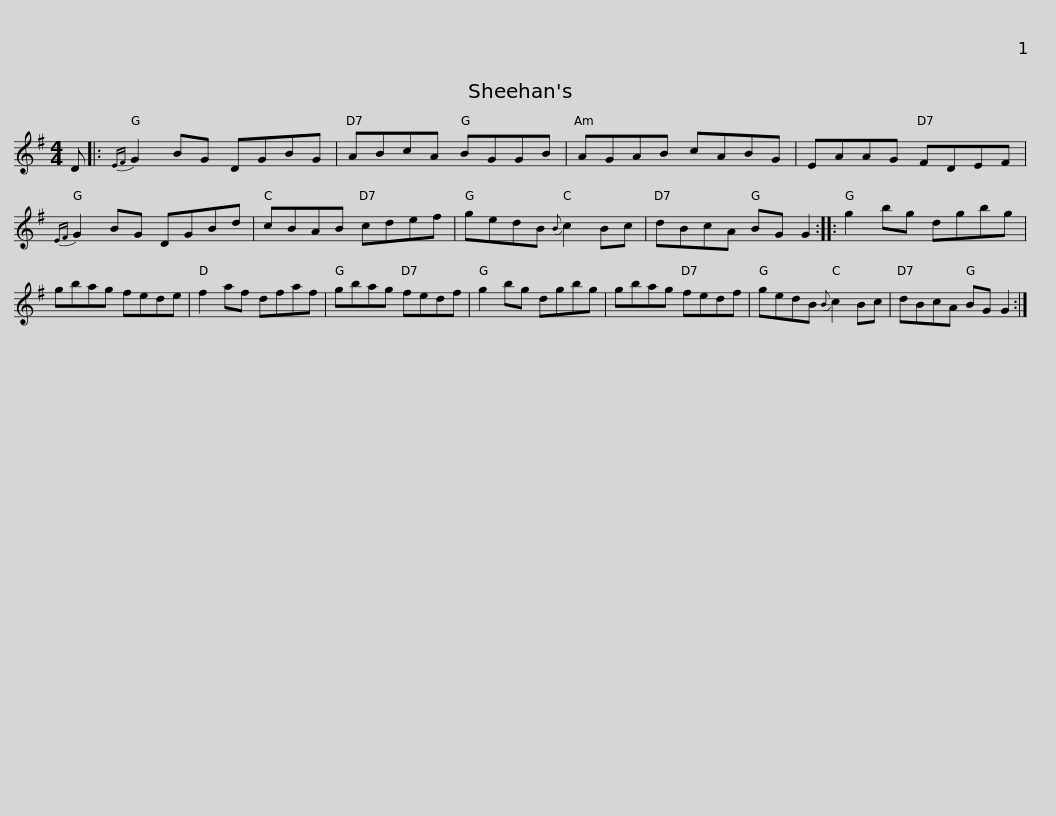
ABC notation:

X:1
L:1/8
M:4/4
I:linebreak $
K:G
V:1 treble
V:1
 D |:{EF} G2 BG DGBG | ABcA BGGB | AGAB cABG | EAAG FDEF | %5
{EF} G2 BG DGBd |$ cBAB cdef | gedB{B} c2 Bc | dBcA BG G2 :: g2 bg dgbg | %10
 gbag fede |$ f2 af dfaf | gbag fedf | g2 bg dgbg | gbag fedf | %15
 gedB{B} c2 Bc |$ dBcA BG G2 :| %17
